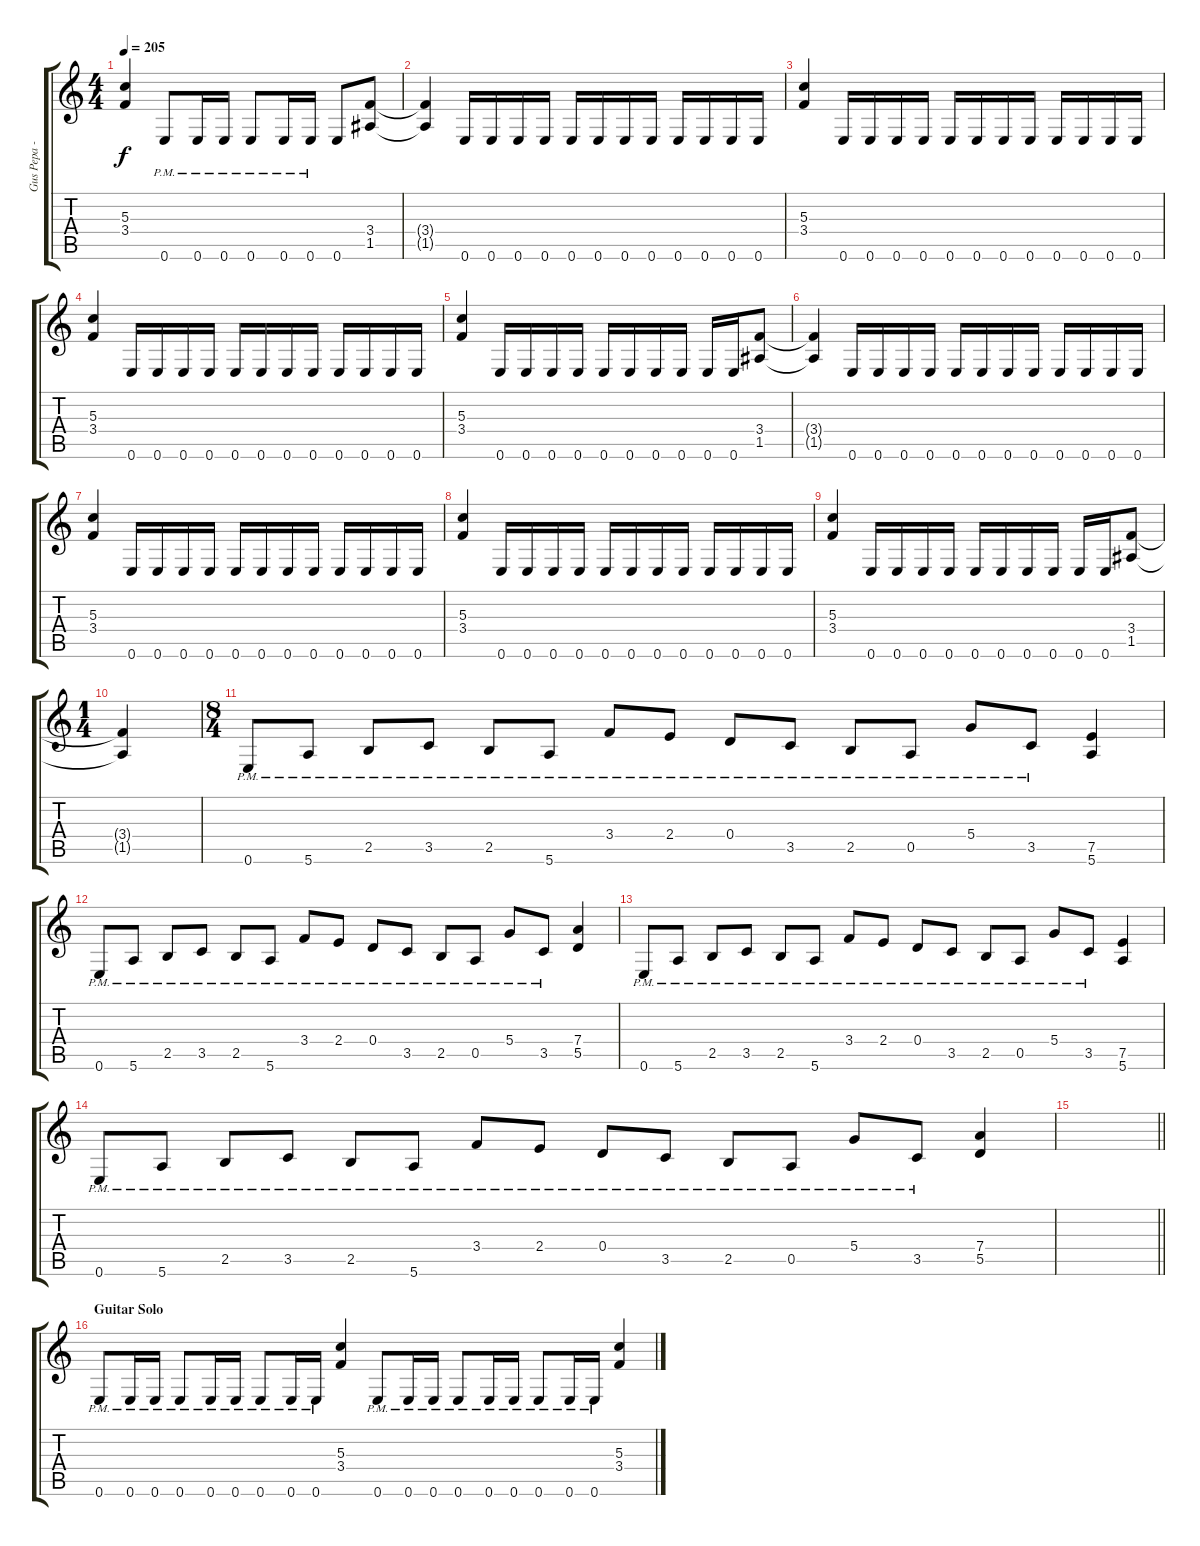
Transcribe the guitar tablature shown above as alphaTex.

\track ("Gus Pepa - Guitar" "Gus Pepa -") {instrument distortionguitar}
\staff {score tabs}
\tuning (E4 B3 G3 D3 A2 E2) {hide}
\ts (4 4)
\tempo 205
\clef g2
\ks c
(5.3 3.4).4{dy f} 0.6{pm}.8 0.6{pm}.16 0.6{pm}.16 0.6{pm}.8 0.6{pm}.16 0.6{pm}.16 0.6.8 (3.4 1.5).8 |
(3.4{t} 1.5{t}).4 0.6.16 0.6.16 0.6.16 0.6.16 0.6.16 0.6.16 0.6.16 0.6.16 0.6.16 0.6.16 0.6.16 0.6.16 |
(5.3 3.4).4 0.6.16 0.6.16 0.6.16 0.6.16 0.6.16 0.6.16 0.6.16 0.6.16 0.6.16 0.6.16 0.6.16 0.6.16 |
(5.3 3.4).4 0.6.16 0.6.16 0.6.16 0.6.16 0.6.16 0.6.16 0.6.16 0.6.16 0.6.16 0.6.16 0.6.16 0.6.16 |
(5.3 3.4).4 0.6.16 0.6.16 0.6.16 0.6.16 0.6.16 0.6.16 0.6.16 0.6.16 0.6.16 0.6.16 (3.4 1.5).8 |
(3.4{t} 1.5{t}).4 0.6.16 0.6.16 0.6.16 0.6.16 0.6.16 0.6.16 0.6.16 0.6.16 0.6.16 0.6.16 0.6.16 0.6.16 |
(5.3 3.4).4 0.6.16 0.6.16 0.6.16 0.6.16 0.6.16 0.6.16 0.6.16 0.6.16 0.6.16 0.6.16 0.6.16 0.6.16 |
(5.3 3.4).4 0.6.16 0.6.16 0.6.16 0.6.16 0.6.16 0.6.16 0.6.16 0.6.16 0.6.16 0.6.16 0.6.16 0.6.16 |
(5.3 3.4).4 0.6.16 0.6.16 0.6.16 0.6.16 0.6.16 0.6.16 0.6.16 0.6.16 0.6.16 0.6.16 (3.4 1.5).8 |
\ts (1 4)
(3.4{t} 1.5{t}).4 |
\ts (8 4)
0.6{pm}.8 5.6{pm}.8 2.5{pm}.8 3.5{pm}.8 2.5{pm}.8 5.6{pm}.8 3.4{pm}.8 2.4{pm}.8 0.4{pm}.8 3.5{pm}.8 2.5{pm}.8 0.5{pm}.8 5.4{pm}.8 3.5{pm}.8 (7.5 5.6).4 |
0.6{pm}.8 5.6{pm}.8 2.5{pm}.8 3.5{pm}.8 2.5{pm}.8 5.6{pm}.8 3.4{pm}.8 2.4{pm}.8 0.4{pm}.8 3.5{pm}.8 2.5{pm}.8 0.5{pm}.8 5.4{pm}.8 3.5{pm}.8 (7.4 5.5).4 |
0.6{pm}.8 5.6{pm}.8 2.5{pm}.8 3.5{pm}.8 2.5{pm}.8 5.6{pm}.8 3.4{pm}.8 2.4{pm}.8 0.4{pm}.8 3.5{pm}.8 2.5{pm}.8 0.5{pm}.8 5.4{pm}.8 3.5{pm}.8 (7.5 5.6).4 |
0.6{pm}.8 5.6{pm}.8 2.5{pm}.8 3.5{pm}.8 2.5{pm}.8 5.6{pm}.8 3.4{pm}.8 2.4{pm}.8 0.4{pm}.8 3.5{pm}.8 2.5{pm}.8 0.5{pm}.8 5.4{pm}.8 3.5{pm}.8 (7.4 5.5).4 |
\barLineRight lightlight
|
\section ("" "Guitar Solo")
0.6{pm}.8 0.6{pm}.16 0.6{pm}.16 0.6{pm}.8 0.6{pm}.16 0.6{pm}.16 0.6{pm}.8 0.6{pm}.16 0.6{pm}.16 (5.3 3.4).4 0.6{pm}.8 0.6{pm}.16 0.6{pm}.16 0.6{pm}.8 0.6{pm}.16 0.6{pm}.16 0.6{pm}.8 0.6{pm}.16 0.6{pm}.16 (5.3 3.4).4
